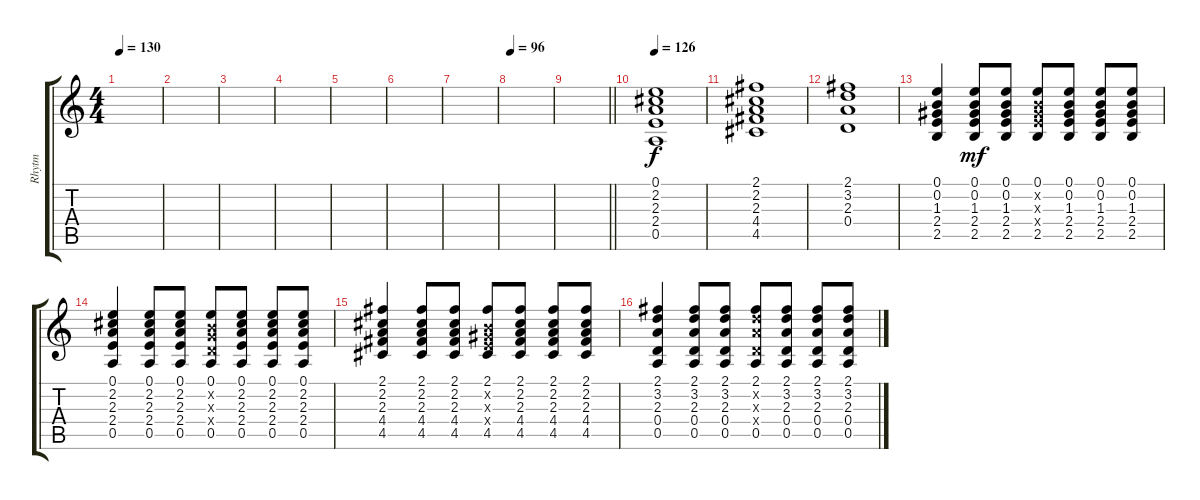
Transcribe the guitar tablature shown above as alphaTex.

\track ("Rhytm" "Rhytm") {instrument electricguitarjazz}
\staff {score tabs}
\tuning (E4 B3 G3 D3 A2 E2) {hide}
\ts (4 4)
\section ("" "")
\tempo 130
\clef g2
\ks c
|
|
|
|
|
|
|
\tempo 96
|
\barLineRight lightlight
|
\section ("" "")
\tempo 130
\tempo 126
(0.1 2.2 2.3 2.4 0.5).1 |
(2.1 2.2 2.3 4.4 4.5).1 |
(2.1 3.2 2.3 0.4).1 |
(0.1 0.2 1.3 2.4 2.5).4 (0.1 0.2 1.3 2.4 2.5).8{dy mf} (0.1 0.2 1.3 2.4 2.5).8 (0.1 0.2{x} 1.3{x} 2.4{x} 2.5).8 (0.1 0.2 1.3 2.4 2.5).8 (0.1 0.2 1.3 2.4 2.5).8 (0.1 0.2 1.3 2.4 2.5).8 |
(0.1 2.2 2.3 2.4 0.5).4 (0.1 2.2 2.3 2.4 0.5).8 (0.1 2.2 2.3 2.4 0.5).8 (0.1 0.2{x} 0.3{x} 0.4{x} 0.5).8 (0.1 2.2 2.3 2.4 0.5).8 (0.1 2.2 2.3 2.4 0.5).8 (0.1 2.2 2.3 2.4 0.5).8 |
(2.1 2.2 2.3 4.4 4.5).4 (2.1 2.2 2.3 4.4 4.5).8 (2.1 2.2 2.3 4.4 4.5).8 (2.1 0.2{x} 1.3{x} 2.4{x} 4.5).8 (2.1 2.2 2.3 4.4 4.5).8 (2.1 2.2 2.3 4.4 4.5).8 (2.1 2.2 2.3 4.4 4.5).8 |
(2.1 3.2 2.3 0.4 0.5).4 (2.1 3.2 2.3 0.4 0.5).8 (2.1 3.2 2.3 0.4 0.5).8 (2.1 3.2{x} 2.3{x} 0.4{x} 0.5).8 (2.1 3.2 2.3 0.4 0.5).8 (2.1 3.2 2.3 0.4 0.5).8 (2.1 3.2 2.3 0.4 0.5).8
